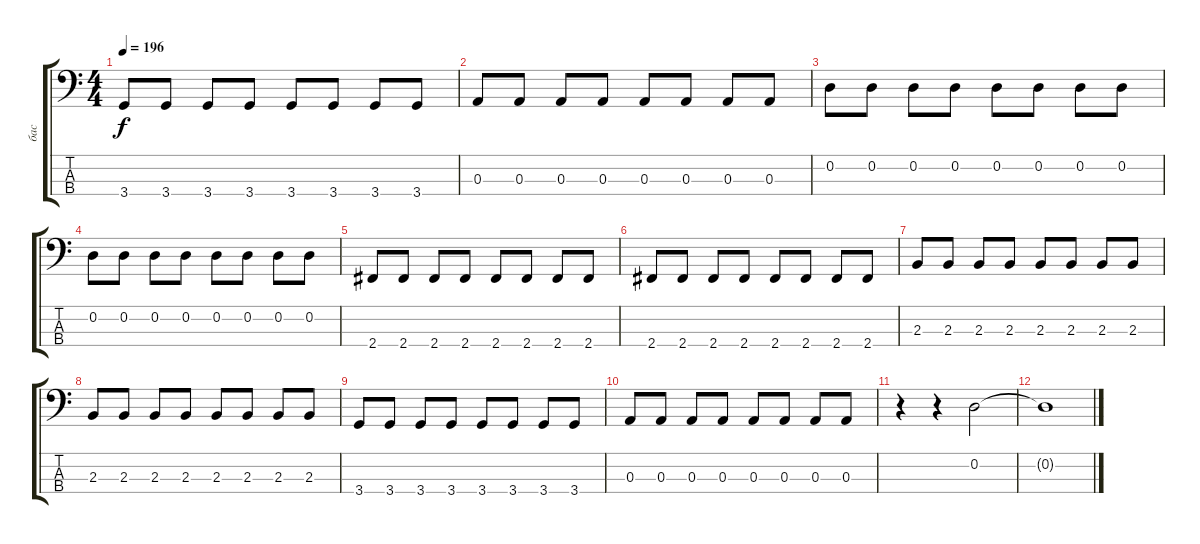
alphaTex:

\track ("бас" "бас") {instrument electricbassfinger}
\staff {score tabs}
\tuning (G2 D2 A1 E1) {hide}
\ts (4 4)
\tempo 196
\clef f4
\ks c
3.4.8{dy f} 3.4.8 3.4.8 3.4.8 3.4.8 3.4.8 3.4.8 3.4.8 |
0.3.8 0.3.8 0.3.8 0.3.8 0.3.8 0.3.8 0.3.8 0.3.8 |
0.2.8 0.2.8 0.2.8 0.2.8 0.2.8 0.2.8 0.2.8 0.2.8 |
0.2.8 0.2.8 0.2.8 0.2.8 0.2.8 0.2.8 0.2.8 0.2.8 |
2.4.8 2.4.8 2.4.8 2.4.8 2.4.8 2.4.8 2.4.8 2.4.8 |
2.4.8 2.4.8 2.4.8 2.4.8 2.4.8 2.4.8 2.4.8 2.4.8 |
2.3.8 2.3.8 2.3.8 2.3.8 2.3.8 2.3.8 2.3.8 2.3.8 |
2.3.8 2.3.8 2.3.8 2.3.8 2.3.8 2.3.8 2.3.8 2.3.8 |
3.4.8 3.4.8 3.4.8 3.4.8 3.4.8 3.4.8 3.4.8 3.4.8 |
0.3.8 0.3.8 0.3.8 0.3.8 0.3.8 0.3.8 0.3.8 0.3.8 |
r.4 r.4 0.2.2 |
0.2{t}.1
